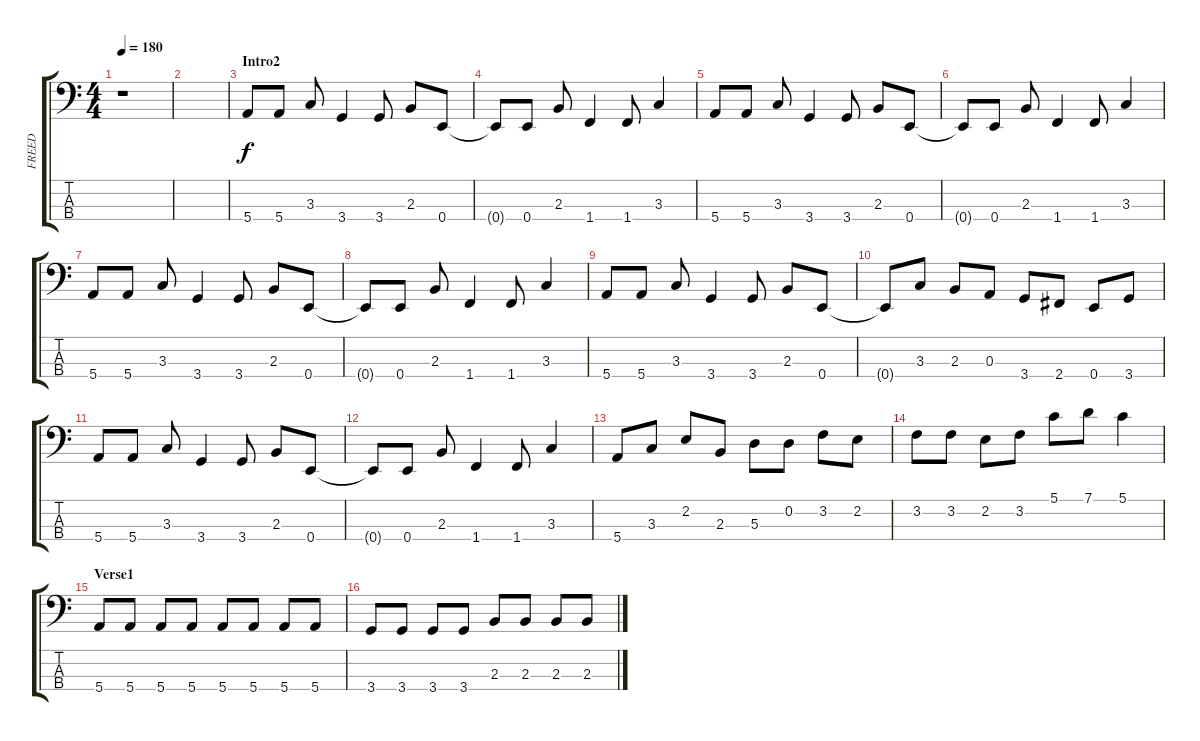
\track ("FREED" "FREED") {instrument electricbassfinger}
\staff {score tabs}
\tuning (G2 D2 A1 E1) {hide}
\ts (4 4)
\tempo 180
\clef f4
\ks c
r.1{dy f} |
|
\section ("" "Intro2")
5.4.8 5.4.8 3.3.8 3.4.4 3.4.8 2.3.8 0.4.8 |
0.4{t}.8 0.4.8 2.3.8 1.4.4 1.4.8 3.3.4 |
5.4.8 5.4.8 3.3.8 3.4.4 3.4.8 2.3.8 0.4.8 |
0.4{t}.8 0.4.8 2.3.8 1.4.4 1.4.8 3.3.4 |
5.4.8 5.4.8 3.3.8 3.4.4 3.4.8 2.3.8 0.4.8 |
0.4{t}.8 0.4.8 2.3.8 1.4.4 1.4.8 3.3.4 |
5.4.8 5.4.8 3.3.8 3.4.4 3.4.8 2.3.8 0.4.8 |
0.4{t}.8 3.3.8 2.3.8 0.3.8 3.4.8 2.4.8 0.4.8 3.4.8 |
5.4.8 5.4.8 3.3.8 3.4.4 3.4.8 2.3.8 0.4.8 |
0.4{t}.8 0.4.8 2.3.8 1.4.4 1.4.8 3.3.4 |
5.4.8 3.3.8 2.2.8 2.3.8 5.3.8 0.2.8 3.2.8 2.2.8 |
3.2.8 3.2.8 2.2.8 3.2.8 5.1.8 7.1.8 5.1.4 |
\section ("" "Verse1")
5.4.8 5.4.8 5.4.8 5.4.8 5.4.8 5.4.8 5.4.8 5.4.8 |
3.4.8 3.4.8 3.4.8 3.4.8 2.3.8 2.3.8 2.3.8 2.3.8
